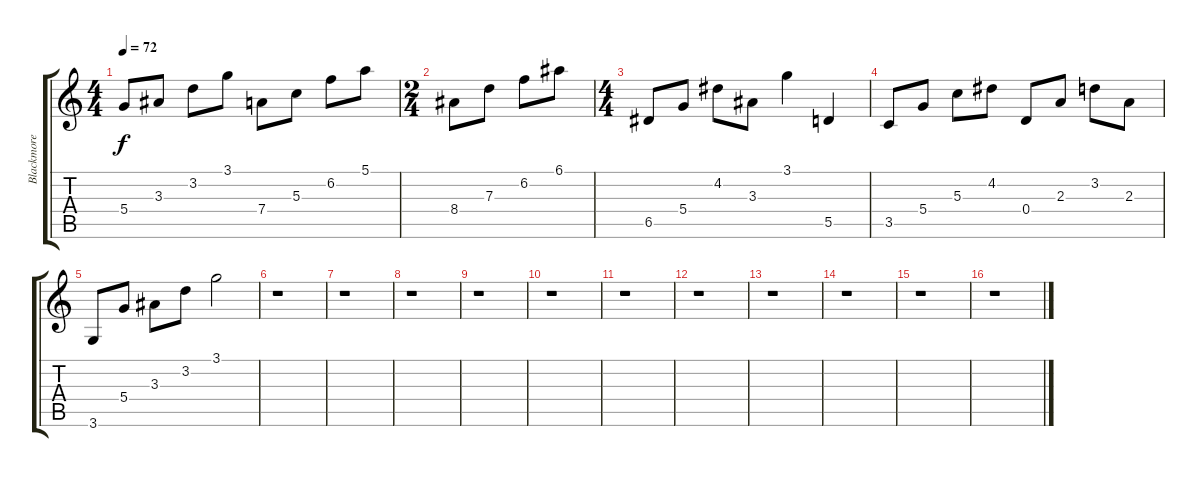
\track ("Blackmore 2" "Blackmore ") {instrument electricguitarclean}
\staff {score tabs}
\tuning (E4 B3 G3 D3 A2 E2) {hide}
\ts (4 4)
\tempo 72
\clef g2
\ks c
5.4.8{dy f} 3.3.8 3.2.8 3.1.8 7.4.8 5.3.8 6.2.8 5.1.8 |
\ts (2 4)
8.4.8 7.3.8 6.2.8 6.1.8 |
\ts (4 4)
6.5.8 5.4.8 4.2.8 3.3.8 3.1.4 5.5.4 |
3.5.8 5.4.8 5.3.8 4.2.8 0.4.8 2.3.8 3.2.8 2.3.8 |
3.6.8 5.4.8 3.3.8 3.2.8 3.1.2 |
r.1 |
r.1 |
r.1 |
r.1 |
r.1 |
r.1 |
r.1 |
r.1 |
r.1 |
r.1 |
r.1
